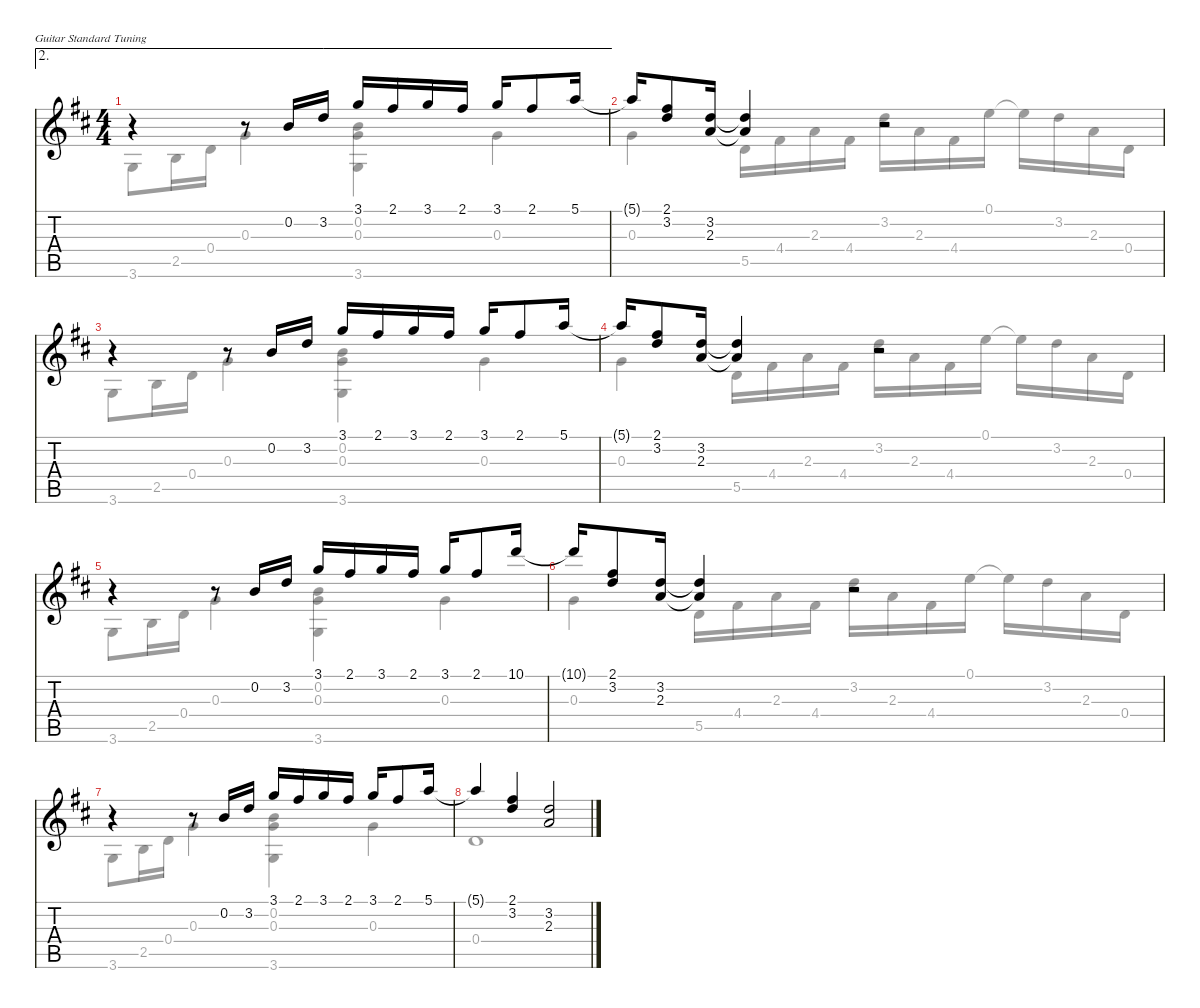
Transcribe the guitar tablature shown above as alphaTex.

\defaultSystemsLayout 4
\hideDynamics
\bracketExtendMode nobrackets
\singleTrackTrackNamePolicy hidden
\multiTrackTrackNamePolicy hidden
\firstSystemTrackNameMode fullname
\firstSystemTrackNameOrientation horizontal
\otherSystemsTrackNameOrientation horizontal
\track ("Acoustic Guitar" "Acoustic G") {instrument acousticguitarnylon}
\staff {score tabs}
\tuning (E4 B3 G3 D3 A2 E2)
\voice
\ae 2
\ts (4 4)
\tempo (63 hide)
\clef g2
\scale
1.06305
\ks bminor
r.4{dy mf} r.8 0.2.16 3.2.16 3.1.16 2.1.16 3.1.16 2.1.16 3.1.16 2.1.8 5.1.16 |
\scale
0.936948 5.1{t}.16 (2.1 3.2).8 (3.2 2.3).16 (2.3{t} 3.2{t}).4 r.2 |
\scale
1.06305 r.4 r.8 0.2.16 3.2.16 3.1.16 2.1.16 3.1.16 2.1.16 3.1.16 2.1.8 5.1.16 |
\scale
0.936948 5.1{t}.16 (2.1 3.2).8 (3.2 2.3).16 (2.3{t} 3.2{t}).4 r.2 |
\scale
1.06305 r.4 r.8 0.2.16 3.2.16 3.1.16 2.1.16 3.1.16 2.1.16 3.1.16 2.1.8 10.1.16 |
\scale
0.936948 10.1{t}.16 (2.1 3.2).8 (3.2 2.3).16 (2.3{t} 3.2{t}).4 r.2 |
\scale
1.06305 r.4 r.8 0.2.16 3.2.16 3.1.16 2.1.16 3.1.16 2.1.16 3.1.16 2.1.8 5.1.16 |
\scale
0.936948 5.1{t}.4 (2.1 3.2).4 (3.2 2.3).2
\voice
\clef g2
\ottava regular
\simile none
\scale
1.06305
\ks bminor
3.6.8{dy mf} 2.5.16 0.4.16 0.3.4 (0.3 0.2 3.6).4 0.3.4 |
\scale
0.936948 0.3.4 5.5.16 4.4.16 2.3.16 4.4.16 3.2.16 2.3.16 4.4.16 0.1.16 0.1{t}.16 3.2.16 2.3.16 0.4.16 |
\scale
1.06305 3.6.8 2.5.16 0.4.16 0.3.4 (0.3 0.2 3.6).4 0.3.4 |
\scale
0.936948 0.3.4 5.5.16 4.4.16 2.3.16 4.4.16 3.2.16 2.3.16 4.4.16 0.1.16 0.1{t}.16 3.2.16 2.3.16 0.4.16 |
\scale
1.06305 3.6.8 2.5.16 0.4.16 0.3.4 (0.3 0.2 3.6).4 0.3.4 |
\scale
0.936948 0.3.4 5.5.16 4.4.16 2.3.16 4.4.16 3.2.16 2.3.16 4.4.16 0.1.16 0.1{t}.16 3.2.16 2.3.16 0.4.16 |
\scale
1.06305 3.6.8 2.5.16 0.4.16 0.3.4 (0.3 0.2 3.6).4 0.3.4 |
\scale
0.936948 0.4.1
